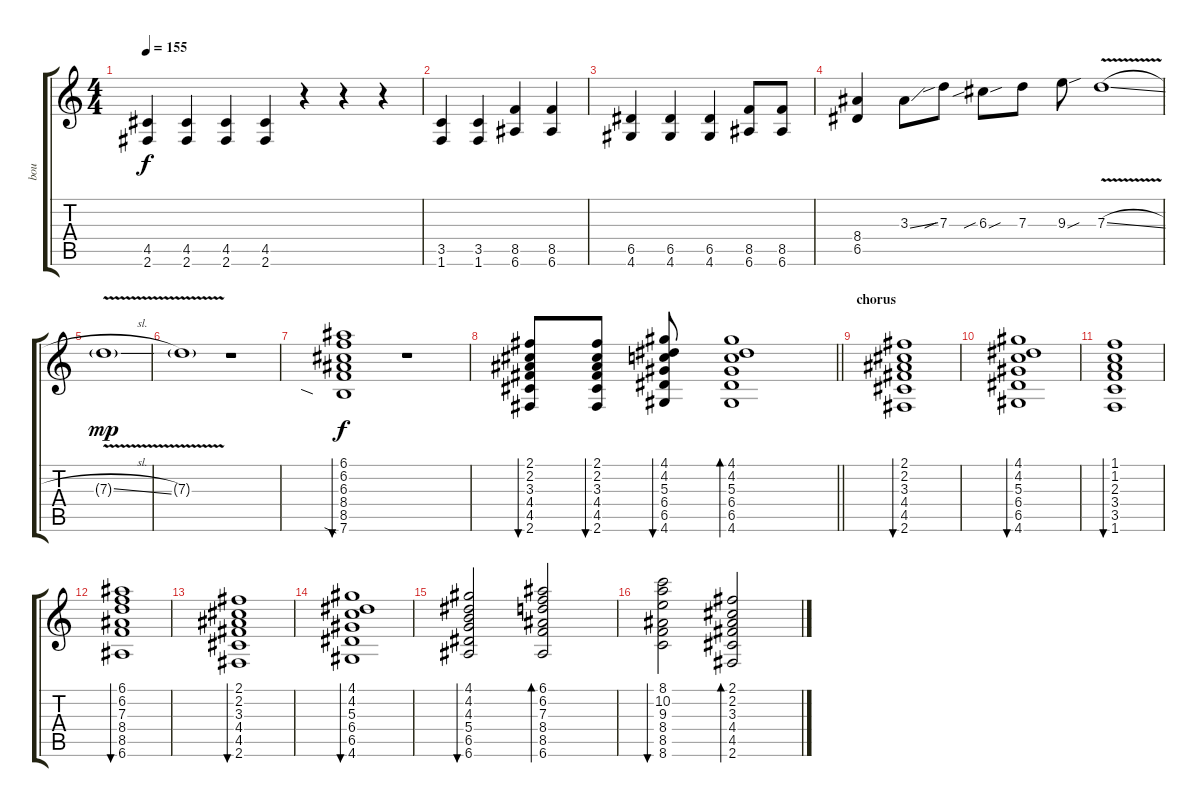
\track ("bou" "bou") {instrument distortionguitar}
\staff {score tabs}
\tuning (E4 B3 G3 D3 A2 E2) {hide}
\ts (4 4)
\tempo 155
\clef g2
\ks c
(4.5 2.6).4{dy f} (4.5 2.6).4 (4.5 2.6).4 (4.5 2.6).4 r.4 r.4 r.4 |
(3.5 1.6).4 (3.5 1.6).4 (8.5 6.6).4 (8.5 6.6).4 |
(6.5 4.6).4 (6.5 4.6).4 (6.5 4.6).4 (8.5 6.6).8 (8.5 6.6).8 |
(8.4 6.5).4 3.3{ss}.8 7.3{sib}.8 6.3{sib sou}.8 7.3.8 9.3{sou}.8 7.3{v sl}.1 |
7.3{v sl g}.1{dy mp} |
7.3{v g}.1 r.1 |
(6.1 6.2 6.3 8.4 8.5 7.6{sia}).1{bu 60 dy f} r.1 |
\barLineRight lightlight
(2.1 2.2 3.3 4.4 4.5 2.6).8{bu 60} (2.1 2.2 3.3 4.4 4.5 2.6).8{bu 60} (4.1 4.2 5.3 6.4 6.5 4.6).8{bu 60} (4.1 4.2 5.3 6.4 6.5 4.6).1{bd 60} |
\section ("" "chorus")
(2.1 2.2 3.3 4.4 4.5 2.6).1{bu 60} |
(4.1 4.2 5.3 6.4 6.5 4.6).1{bu 60} |
(1.1 1.2 2.3 3.4 3.5 1.6).1{bu 60} |
(6.1 6.2 7.3 8.4 8.5 6.6).1{bu 60} |
(2.1 2.2 3.3 4.4 4.5 2.6).1{bu 60} |
(4.1 4.2 5.3 6.4 6.5 4.6).1{bu 60} |
(4.1 4.2 4.3 5.4 6.5 6.6).2{bu 60} (6.1 6.2 7.3 8.4 8.5 6.6).2{bd 60} |
(8.1 10.2 9.3 8.4 8.5 8.6).2{bu 60} (2.1 2.2 3.3 4.4 4.5 2.6).2{bd 60}
